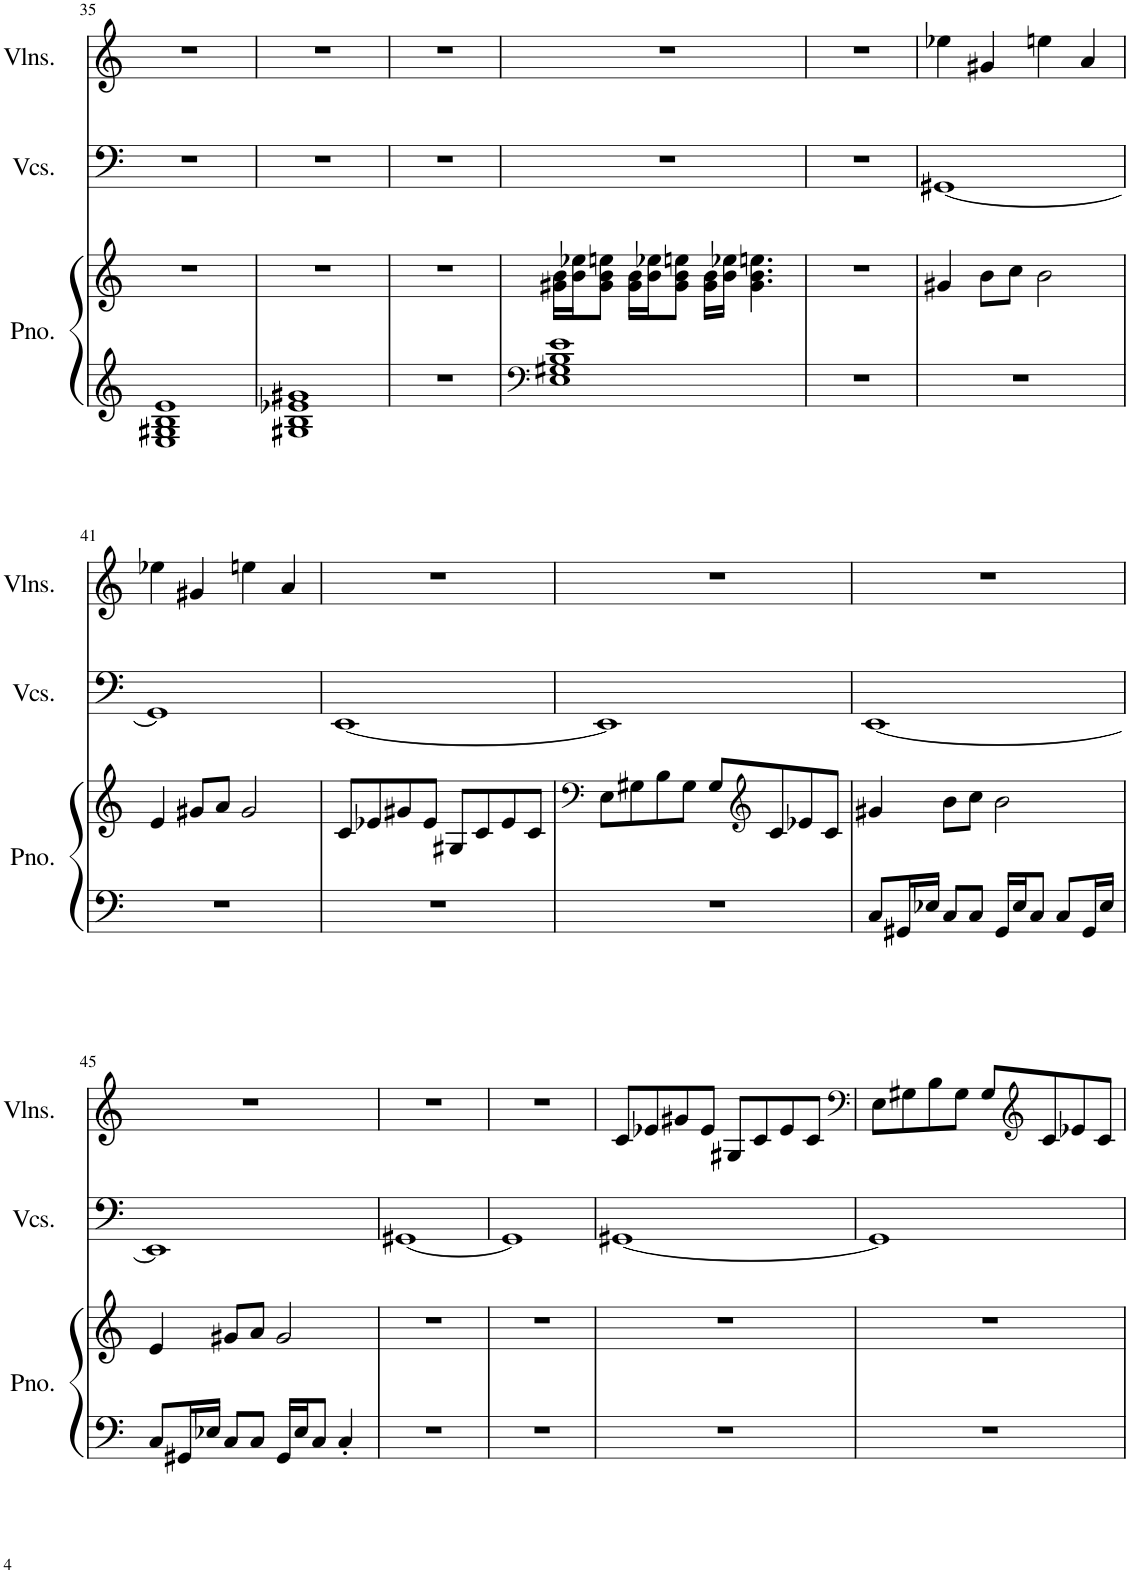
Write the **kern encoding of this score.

**kern	**kern	**kern	**kern
*part3	*part3	*part2	*part1
*staff4	*staff3	*staff2	*staff1
*I"Piano	*	*I"Violoncellos	*I"Violins
*I'Pno.	*	*I'Vcs.	*I'Vlns.
!!LO:PB:g=z
*clefG2	*clefG2	*clefF4	*clefG2
*k[]	*k[]	*k[]	*k[]
*M4/4	*M4/4	*M4/4	*M4/4
=35	=35	=35	=35
1E 1G#X 1B 1e	1r	1r	1r
=36	=36	=36	=36
1G#X 1B 1e-X 1g#X	1r	1r	1r
=37	=37	=37	=37
1r	1r	1r	1r
=38	=38	=38	=38
*clefF4	*	*	*
1E 1G#X 1B 1e	16g#X\ 16b\LL	1r	1r
.	16b\ 16ee-X\J	.	.
.	8g#\ 8b\ 8een\J	.	.
.	16g#\ 16b\LL	.	.
.	16b\ 16ee-X\J	.	.
.	8g#\ 8b\ 8een\J	.	.
.	16g#\ 16b\LL	.	.
.	16b\ 16ee-X\JJ	.	.
.	4.g#\ 4.b\ 4.een\	.	.
=39	=39	=39	=39
1r	1r	1r	1r
=40	=40	=40	=40
1r	4g#X/	[1GG#X	4ee-X\
.	8b\L	.	4g#X/
.	8cc\J	.	.
.	2b\	.	4een\
.	.	.	4a/
!!LO:LB:g=z
=41	=41	=41	=41
1r	4e/	1GG#]	4ee-X\
.	8g#X/L	.	4g#X/
.	8a/J	.	.
.	2g#/	.	4een\
.	.	.	4a/
=42	=42	=42	=42
1r	8c/L	[1EE	1r
.	8e-X/	.	.
.	8g#X/	.	.
.	8e-/J	.	.
.	8G#X/L	.	.
.	8c/	.	.
.	8e-/	.	.
.	8c/J	.	.
=43	=43	=43	=43
*	*clefF4	*	*
1r	8E\L	1EE]	1r
.	8G#X\	.	.
.	8B\	.	.
.	8G#\J	.	.
.	8G#/L	.	.
*	*clefG2	*	*
.	8c/	.	.
.	8e-X/	.	.
.	8c/J	.	.
=44	=44	=44	=44
8C/L	4g#X/	[1EE	1r
16GG#X/L	.	.	.
16E-X/JJ	.	.	.
8C/L	8b\L	.	.
8C/J	8cc\J	.	.
16GG#/LL	2b\	.	.
16E-/J	.	.	.
8C/J	.	.	.
8C/L	.	.	.
16GG#/L	.	.	.
16E-/JJ	.	.	.
!!LO:LB:g=z
=45	=45	=45	=45
8C/L	4e/	1EE]	1r
16GG#X/L	.	.	.
16E-X/JJ	.	.	.
8C/L	8g#X/L	.	.
8C/J	8a/J	.	.
16GG#/LL	2g#/	.	.
16E-/J	.	.	.
8C/J	.	.	.
4C'/	.	.	.
=46	=46	=46	=46
1r	1r	[1GG#X	1r
=47	=47	=47	=47
1r	1r	1GG#]	1r
=48	=48	=48	=48
1r	1r	[1GG#X	8c/L
.	.	.	8e-X/
.	.	.	8g#X/
.	.	.	8e-/J
.	.	.	8G#X/L
.	.	.	8c/
.	.	.	8e-/
.	.	.	8c/J
=49	=49	=49	=49
*	*	*	*clefF4
1r	1r	1GG#]	8E\L
.	.	.	8G#X\
.	.	.	8B\
.	.	.	8G#\J
.	.	.	8G#/L
*	*	*	*clefG2
.	.	.	8c/
.	.	.	8e-X/
.	.	.	8c/J
=	=	=	=
*-	*-	*-	*-
